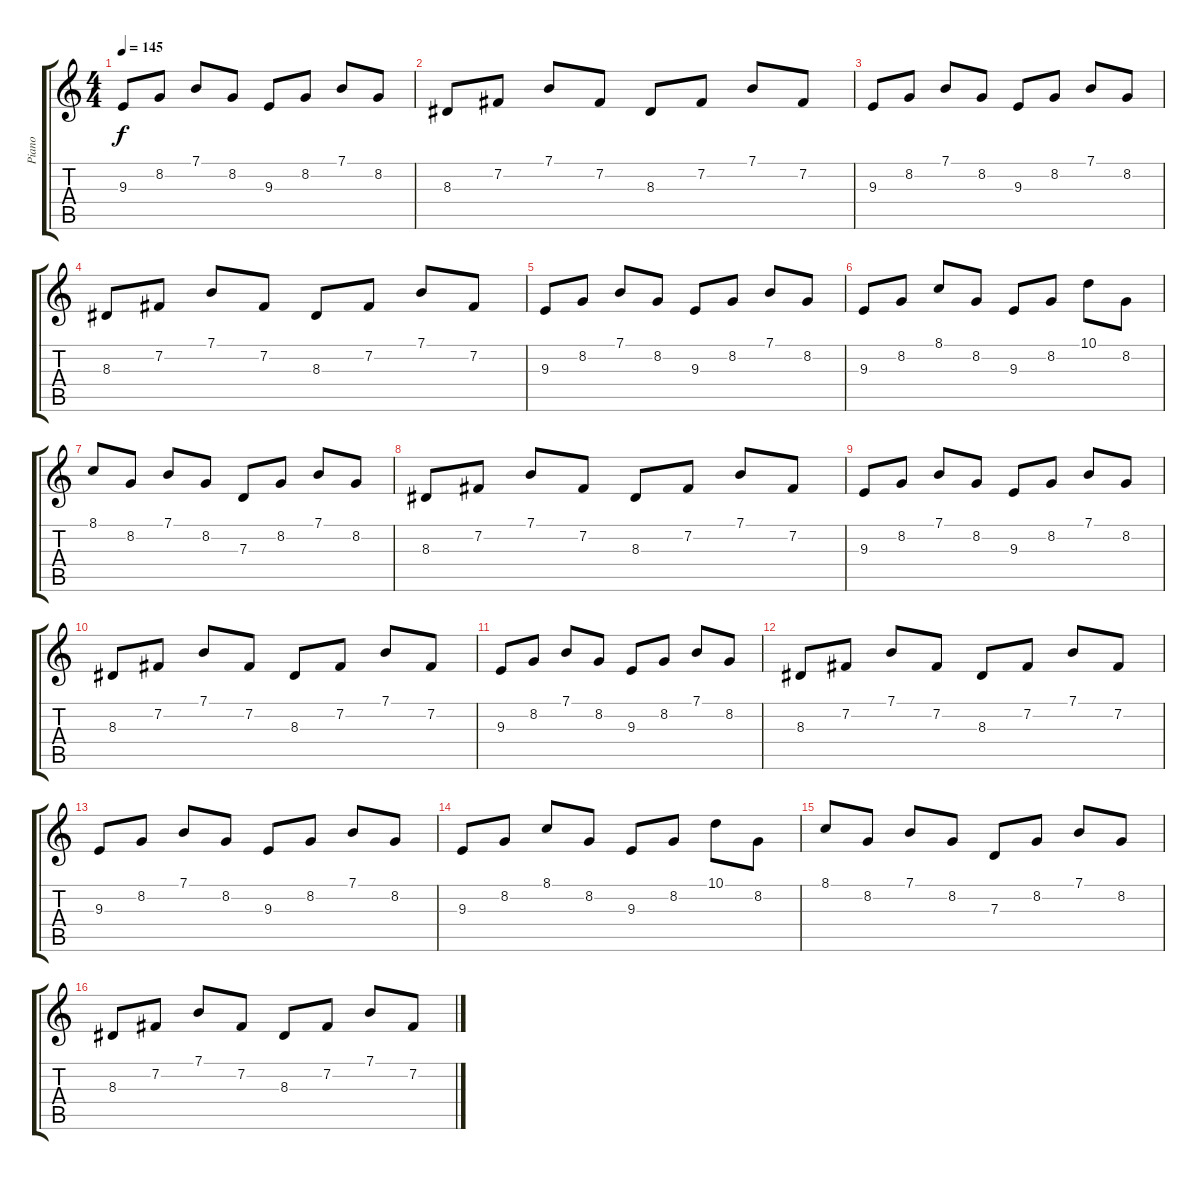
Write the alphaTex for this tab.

\track ("Piano" "Piano") {instrument drawbarorgan}
\staff {score tabs}
\tuning (E4 B3 G3 D3 A2 E2) {hide}
\ts (4 4)
\tempo 145
\clef g2
\ks c
9.3.8{dy f} 8.2.8 7.1.8 8.2.8 9.3.8 8.2.8 7.1.8 8.2.8 |
8.3.8 7.2.8 7.1.8 7.2.8 8.3.8 7.2.8 7.1.8 7.2.8 |
9.3.8 8.2.8 7.1.8 8.2.8 9.3.8 8.2.8 7.1.8 8.2.8 |
8.3.8 7.2.8 7.1.8 7.2.8 8.3.8 7.2.8 7.1.8 7.2.8 |
9.3.8 8.2.8 7.1.8 8.2.8 9.3.8 8.2.8 7.1.8 8.2.8 |
9.3.8 8.2.8 8.1.8 8.2.8 9.3.8 8.2.8 10.1.8 8.2.8 |
8.1.8 8.2.8 7.1.8 8.2.8 7.3.8 8.2.8 7.1.8 8.2.8 |
8.3.8 7.2.8 7.1.8 7.2.8 8.3.8 7.2.8 7.1.8 7.2.8 |
9.3.8 8.2.8 7.1.8 8.2.8 9.3.8 8.2.8 7.1.8 8.2.8 |
8.3.8 7.2.8 7.1.8 7.2.8 8.3.8 7.2.8 7.1.8 7.2.8 |
9.3.8 8.2.8 7.1.8 8.2.8 9.3.8 8.2.8 7.1.8 8.2.8 |
8.3.8 7.2.8 7.1.8 7.2.8 8.3.8 7.2.8 7.1.8 7.2.8 |
9.3.8 8.2.8 7.1.8 8.2.8 9.3.8 8.2.8 7.1.8 8.2.8 |
9.3.8 8.2.8 8.1.8 8.2.8 9.3.8 8.2.8 10.1.8 8.2.8 |
8.1.8 8.2.8 7.1.8 8.2.8 7.3.8 8.2.8 7.1.8 8.2.8 |
8.3.8 7.2.8 7.1.8 7.2.8 8.3.8 7.2.8 7.1.8 7.2.8
